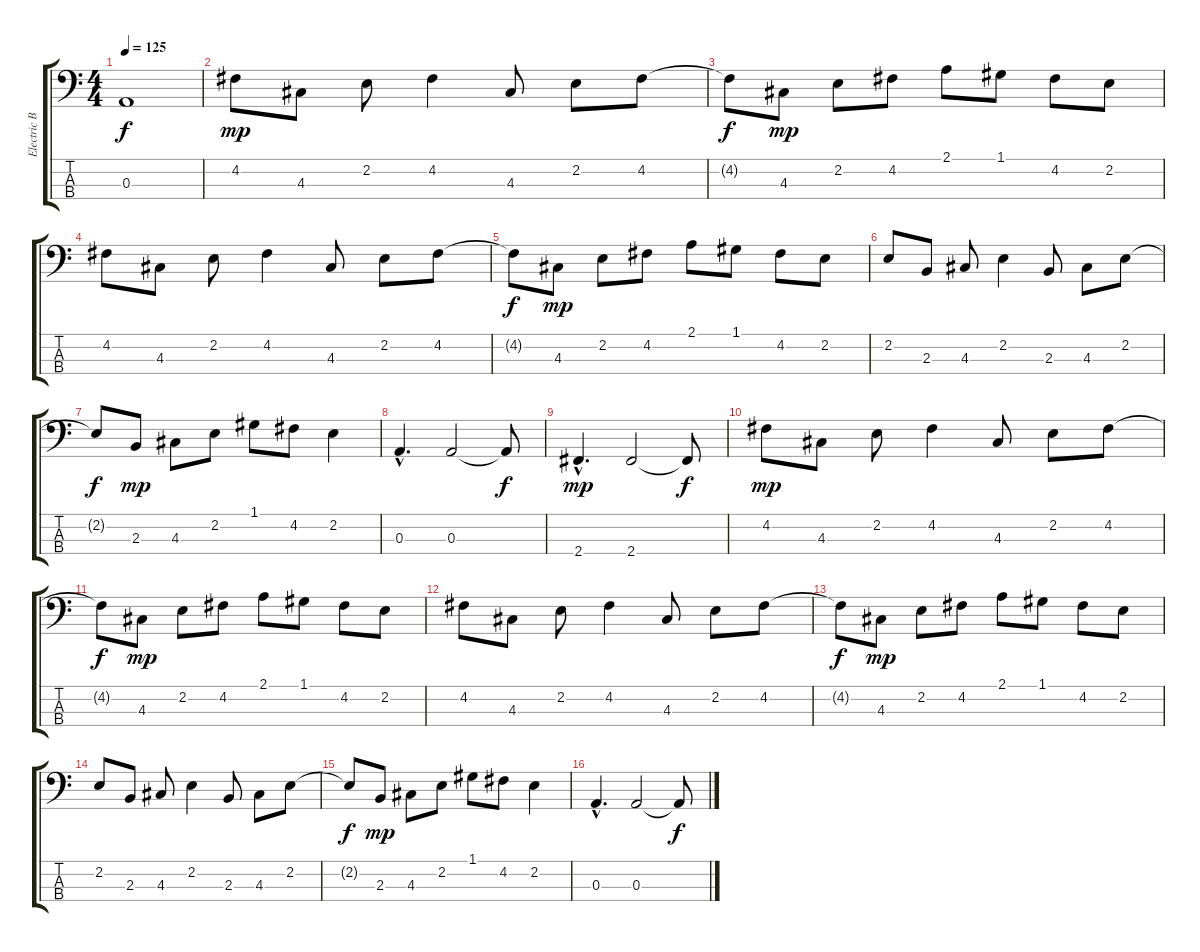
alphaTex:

\track ("Electric Bass (finger)" "Electric B") {instrument electricbassfinger}
\staff {score tabs}
\tuning (G2 D2 A1 E1) {hide}
\ts (4 4)
\tempo 125
\clef f4
\ks c
0.3{t}.1{dy f} |
4.2.8{dy mp} 4.3.8 2.2.8 4.2.4 4.3.8 2.2.8 4.2.8 |
4.2{t}.8{dy f} 4.3.8{dy mp} 2.2.8 4.2.8 2.1.8 1.1.8 4.2.8 2.2.8 |
4.2.8 4.3.8 2.2.8 4.2.4 4.3.8 2.2.8 4.2.8 |
4.2{t}.8{dy f} 4.3.8{dy mp} 2.2.8 4.2.8 2.1.8 1.1.8 4.2.8 2.2.8 |
2.2.8 2.3.8 4.3.8 2.2.4 2.3.8 4.3.8 2.2.8 |
2.2{t}.8{dy f} 2.3.8{dy mp} 4.3.8 2.2.8 1.1.8 4.2.8 2.2.4 |
0.3{hac}.4{d} 0.3.2 0.3{t}.8{dy f} |
2.4{hac}.4{d dy mp} 2.4.2 2.4{t}.8{dy f} |
4.2.8{dy mp} 4.3.8 2.2.8 4.2.4 4.3.8 2.2.8 4.2.8 |
4.2{t}.8{dy f} 4.3.8{dy mp} 2.2.8 4.2.8 2.1.8 1.1.8 4.2.8 2.2.8 |
4.2.8 4.3.8 2.2.8 4.2.4 4.3.8 2.2.8 4.2.8 |
4.2{t}.8{dy f} 4.3.8{dy mp} 2.2.8 4.2.8 2.1.8 1.1.8 4.2.8 2.2.8 |
2.2.8 2.3.8 4.3.8 2.2.4 2.3.8 4.3.8 2.2.8 |
2.2{t}.8{dy f} 2.3.8{dy mp} 4.3.8 2.2.8 1.1.8 4.2.8 2.2.4 |
0.3{hac}.4{d} 0.3.2 0.3{t}.8{dy f}
